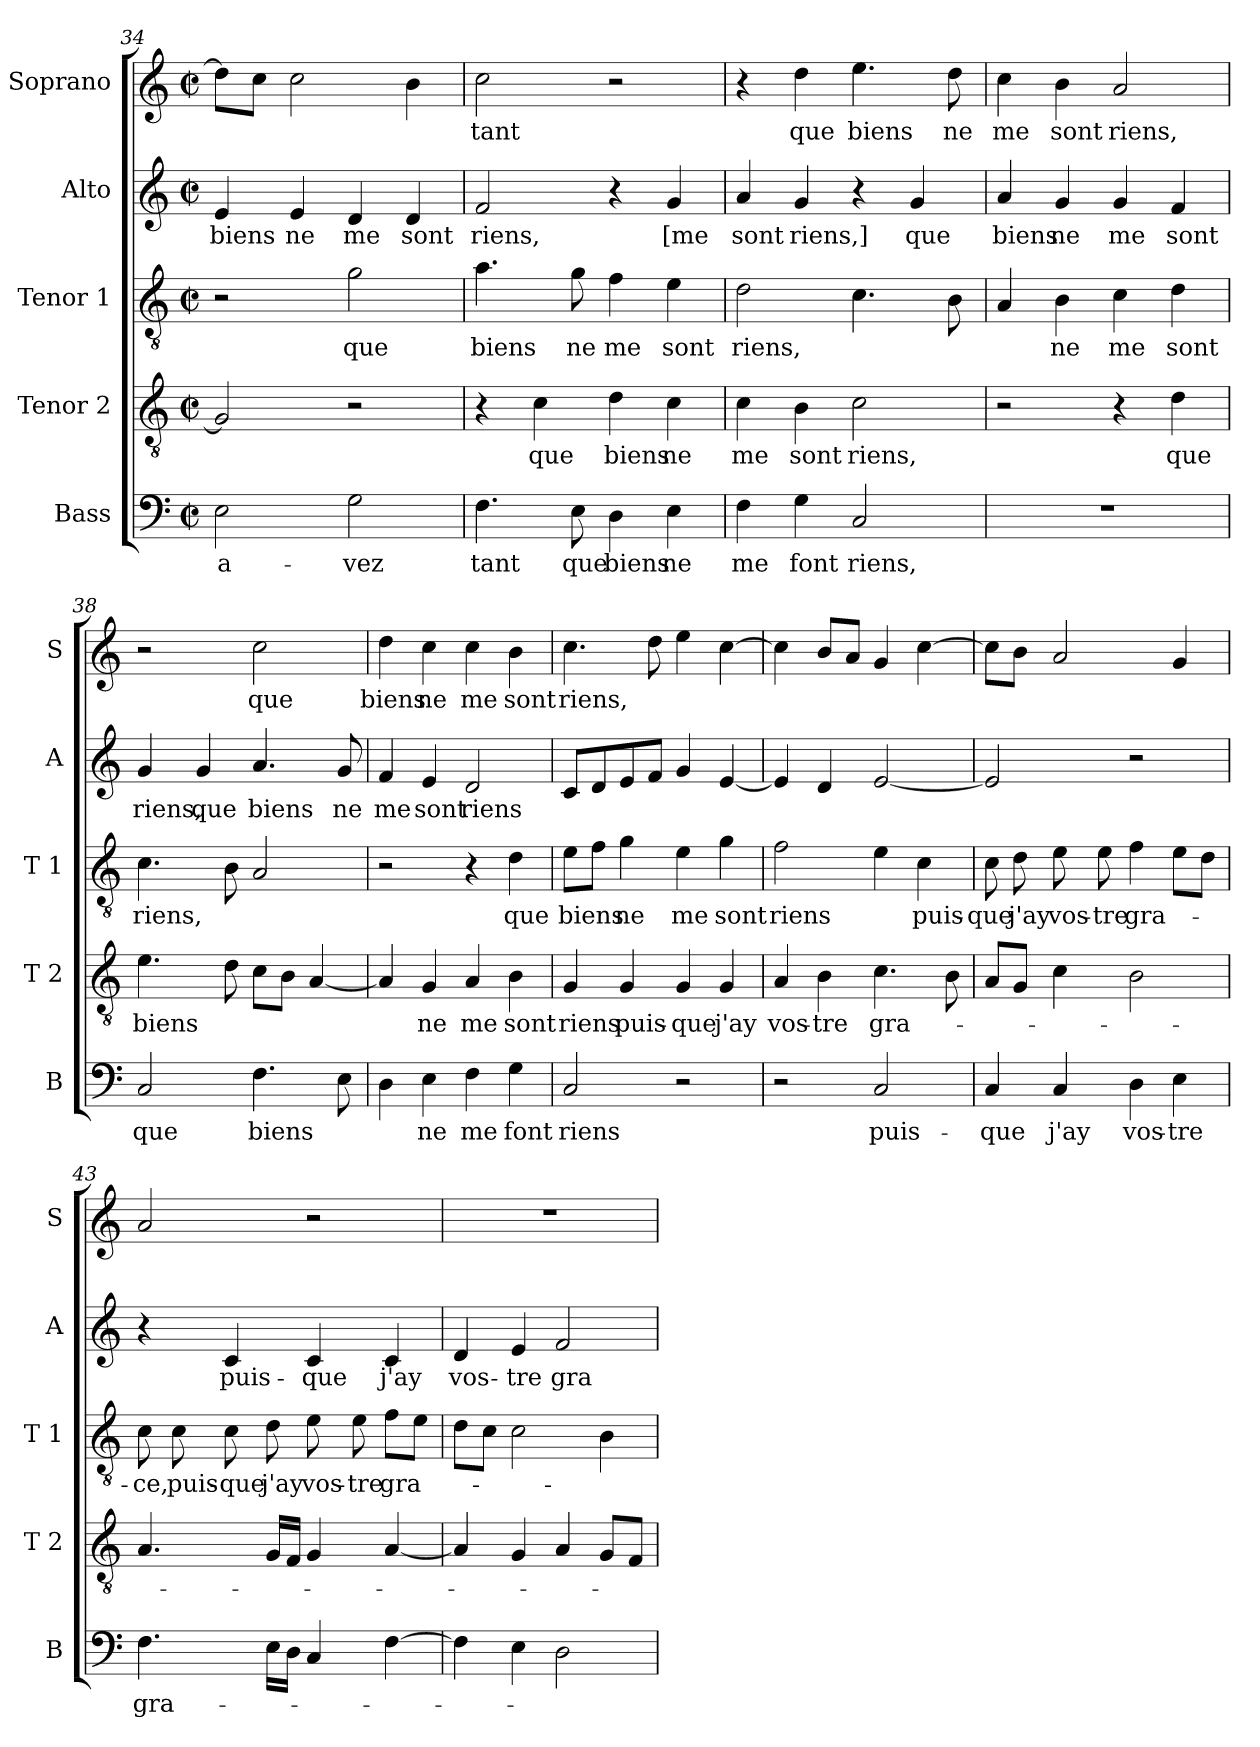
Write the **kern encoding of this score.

**kern	**text	**kern	**text	**kern	**text	**kern	**text	**kern	**text
*part5	*part5	*part4	*part4	*part3	*part3	*part2	*part2	*part1	*part1
*staff5	*staff5	*staff4	*staff4	*staff3	*staff3	*staff2	*staff2	*staff1	*staff1
*I"Bass	*	*I"Tenor 2	*	*I"Tenor 1	*	*I"Alto	*	*I"Soprano	*
*I'B	*	*I'T 2	*	*I'T 1	*	*I'A	*	*I'S	*
*clefF4	*	*clefGv2	*	*clefGv2	*	*clefG2	*	*clefG2	*
*k[]	*	*k[]	*	*k[]	*	*k[]	*	*k[]	*
*C:	*	*C:	*	*C:	*	*C:	*	*C:	*
*M2/2	*	*M2/2	*	*M2/2	*	*M2/2	*	*M2/2	*
*met(c|)	*	*met(c|)	*	*met(c|)	*	*met(c|)	*	*met(c|)	*
=34	=34	=34	=34	=34	=34	=34	=34	=34	=34
2E\	a-	2G/]	.	2r	.	4e/	biens	8dd\L]	.
.	.	.	.	.	.	.	.	8cc\J	.
.	.	.	.	.	.	4e/	ne	2cc\	.
2G\	-vez	2r	.	2g\	que	4d/	me	.	.
.	.	.	.	.	.	4d/	sont	4b\	.
!!LO:LB:g=z
=35	=35	=35	=35	=35	=35	=35	=35	=35	=35
4.F\	tant	4r	.	4.a\	biens	2f/	riens,	2cc\	tant
.	.	4c\	que	.	.	.	.	.	.
8E\	que	.	.	8g\	ne	.	.	.	.
4D\	biens	4d\	biens	4f\	me	4r	.	2r	.
4E\	ne	4c\	ne	4e\	sont	4g/	[me	.	.
=36	=36	=36	=36	=36	=36	=36	=36	=36	=36
4F\	me	4c\	me	2d\	riens,	4a/	sont	4r	.
4G\	font	4B\	sont	.	.	4g/	riens,]	4dd\	que
2C/	riens,	2c\	riens,	4.c\	.	4r	.	4.ee\	biens
.	.	.	.	.	.	4g/	que	.	.
.	.	.	.	8B\	.	.	.	8dd\	ne
=37	=37	=37	=37	=37	=37	=37	=37	=37	=37
1r	.	2r	.	4A/	.	4a/	biens	4cc\	me
.	.	.	.	4B\	ne	4g/	ne	4b\	sont
.	.	4r	.	4c\	me	4g/	me	2a/	riens,
.	.	4d\	que	4d\	sont	4f/	sont	.	.
=38	=38	=38	=38	=38	=38	=38	=38	=38	=38
2C/	que	4.e\	biens	4.c\	riens,	4g/	riens,	2r	.
.	.	.	.	.	.	4g/	que	.	.
.	.	8d\	.	8B\	.	.	.	.	.
4.F\	biens	8c\L	.	2A/	.	4.a/	biens	2cc\	que
.	.	8B\J	.	.	.	.	.	.	.
.	.	[4A/	.	.	.	.	.	.	.
8E\	.	.	.	.	.	8g/	ne	.	.
=39	=39	=39	=39	=39	=39	=39	=39	=39	=39
4D\	.	4A/]	.	2r	.	4f/	me	4dd\	biens
4E\	ne	4G/	ne	.	.	4e/	sont	4cc\	ne
4F\	me	4A/	me	4r	.	2d/	riens	4cc\	me
4G\	font	4B\	sont	4d\	que	.	.	4b\	sont
!!LO:PB:g=z
=40	=40	=40	=40	=40	=40	=40	=40	=40	=40
2C/	riens	4G/	riens	8e\L	biens	8c/L	.	4.cc\	riens,
.	.	.	.	8f\J	.	8d/	.	.	.
.	.	4G/	puis-	4g\	ne	8e/	.	.	.
.	.	.	.	.	.	8f/J	.	8dd\	.
2r	.	4G/	-que	4e\	me	4g/	.	4ee\	.
.	.	4G/	j'ay	4g\	sont	[4e/	.	[4cc\	.
=41	=41	=41	=41	=41	=41	=41	=41	=41	=41
2r	.	4A/	vos-	2f\	riens	4e/]	.	4cc\]	.
.	.	4B\	-tre	.	.	4d/	.	8b/L	.
.	.	.	.	.	.	.	.	8a/J	.
2C/	puis-	4.c\	gra-	4e\	.	[2e/	.	4g/	.
.	.	.	.	4c\	puis-	.	.	[4cc\	.
.	.	8B\	.	.	.	.	.	.	.
=42	=42	=42	=42	=42	=42	=42	=42	=42	=42
4C/	-que	8A/L	.	8c\	-que	2e/]	.	8cc\L]	.
.	.	8G/J	.	8d\	j'ay	.	.	8b\J	.
4C/	j'ay	4c\	.	8e\	vos-	.	.	2a/	.
.	.	.	.	8e\	-tre	.	.	.	.
4D\	vos-	2B\	.	4f\	gra-	2r	.	.	.
4E\	-tre	.	.	8e\L	.	.	.	4g/	.
.	.	.	.	8d\J	.	.	.	.	.
=43	=43	=43	=43	=43	=43	=43	=43	=43	=43
4.F\	gra-	4.A/	.	8c\	-ce,	4r	.	2a/	.
.	.	.	.	8c\	puis-	.	.	.	.
.	.	.	.	8c\	-que	4c/	puis-	.	.
16E\LL	.	16G/LL	.	8d\	j'ay	.	.	.	.
16D\JJ	.	16F/JJ	.	.	.	.	.	.	.
4C/	.	4G/	.	8e\	vos-	4c/	-que	2r	.
.	.	.	.	8e\	-tre	.	.	.	.
[4F\	.	[4A/	.	8f\L	gra-	4c/	j'ay	.	.
.	.	.	.	8e\J	.	.	.	.	.
!!LO:LB:g=z
=44	=44	=44	=44	=44	=44	=44	=44	=44	=44
4F\]	.	4A/]	.	8d\L	.	4d/	vos-	1r	.
.	.	.	.	8c\J	.	.	.	.	.
4E\	.	4G/	.	2c\	.	4e/	-tre	.	.
2D\	.	4A/	.	.	.	2f/	gra-	.	.
.	.	8G/L	.	4B\	.	.	.	.	.
.	.	8F/J	.	.	.	.	.	.	.
=	=	=	=	=	=	=	=	=	=
*-	*-	*-	*-	*-	*-	*-	*-	*-	*-
